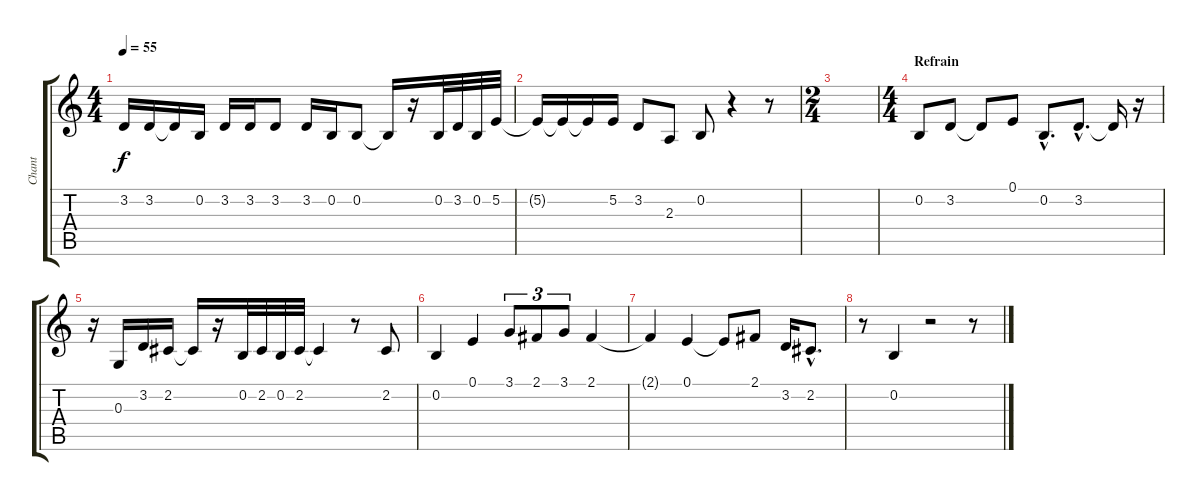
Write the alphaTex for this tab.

\track ("Chant" "Chant") {instrument lead6voice}
\staff {score tabs}
\tuning (E4 B3 G3 D3 A2 E2) {hide}
\ts (4 4)
\tempo 55
\clef g2
\ks c
3.2.16{dy f} 3.2.16 3.2{t}.16 0.2.16 3.2.16 3.2.16 3.2.8 3.2.16 0.2.16 0.2.8 0.2{t}.16 r.16 0.2.32 3.2.32 0.2.32 5.2.32 |
5.2{t}.16 5.2{t}.16 5.2{t}.16 5.2.16 3.2.8 2.3.8 0.2.8 r.4 r.8 |
\ts (2 4)
|
\ts (4 4)
\section ("" "Refrain")
0.2.8 3.2.8 3.2{t}.8 0.1.8 0.2{hac}.8{d} 3.2{hac}.8{d} 3.2{t}.16 r.16 |
r.16 0.3.16 3.2.16 2.2.16 2.2{t}.16 r.16 0.2.32 2.2.32 0.2.32 2.2.32 2.2{t}.4 r.8 2.2.8 |
0.2.4 0.1.4 3.1.8{tu (3 2)} 2.1.8{tu (3 2)} 3.1.8{tu (3 2)} 2.1.4 |
2.1{t}.4 0.1.4 0.1{t}.8 2.1.8 3.2.16 2.2{hac}.8{d} |
r.8 0.2.4 r.2 r.8
